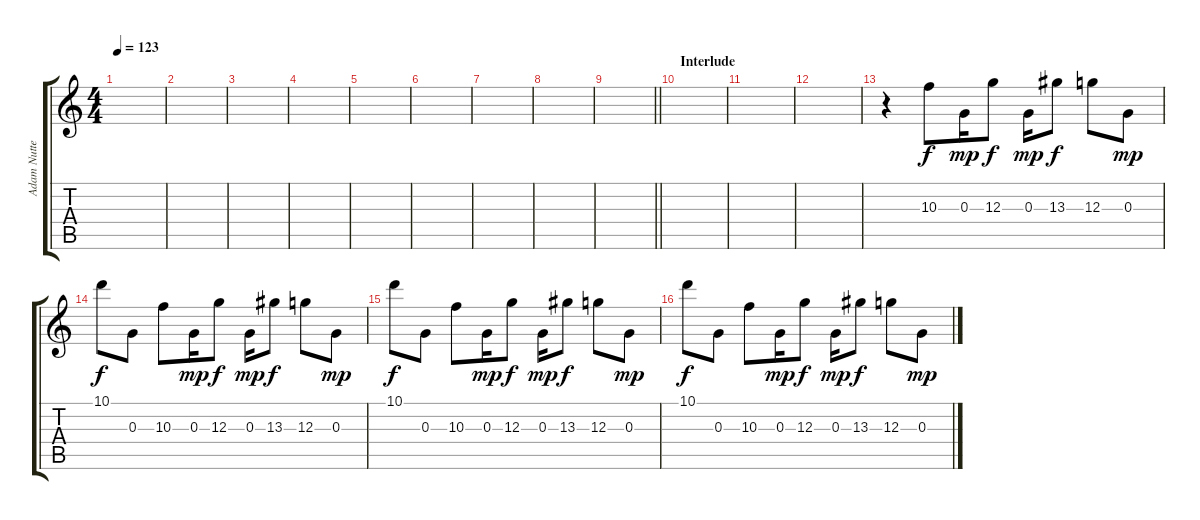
\track ("Adam Nutter (Delay #2)" "Adam Nutte") {instrument electricguitarclean}
\staff {score tabs}
\tuning (E4 B3 G3 D3 A2 D2) {hide}
\ts (4 4)
\tempo 123
\clef g2
\ks c
|
|
|
|
|
|
|
|
\barLineRight lightlight
|
\section ("" "Interlude")
|
|
|
r.4 10.3.8{dy f} 0.3.16{dy mp} 12.3.8{dy f} 0.3.16{dy mp} 13.3.8{dy f} 12.3.8 0.3.8{dy mp} |
10.1.8{dy f} 0.3.8 10.3.8 0.3.16{dy mp} 12.3.8{dy f} 0.3.16{dy mp} 13.3.8{dy f} 12.3.8 0.3.8{dy mp} |
10.1.8{dy f} 0.3.8 10.3.8 0.3.16{dy mp} 12.3.8{dy f} 0.3.16{dy mp} 13.3.8{dy f} 12.3.8 0.3.8{dy mp} |
10.1.8{dy f} 0.3.8 10.3.8 0.3.16{dy mp} 12.3.8{dy f} 0.3.16{dy mp} 13.3.8{dy f} 12.3.8 0.3.8{dy mp}
